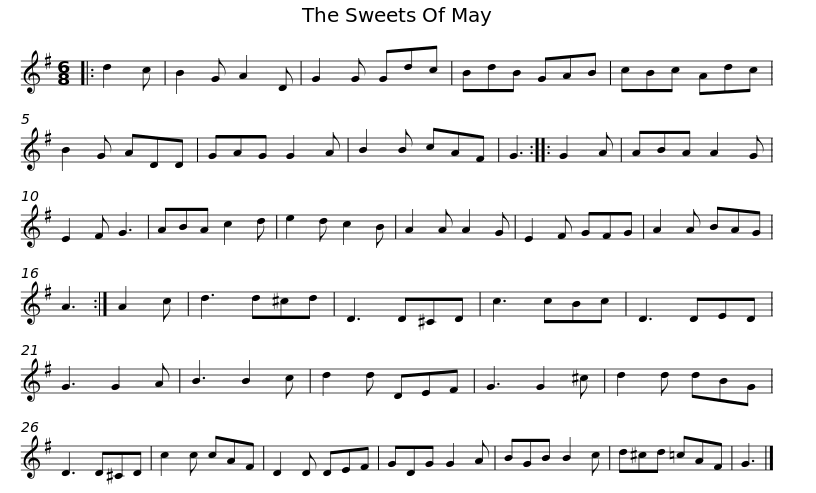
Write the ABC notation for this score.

X:1
L:1/8
M:6/8
I:linebreak $
K:G
V:1 treble
V:1
|: d2 c | B2 G A2 D | G2 G Gdc | BdB GAB | cBc Adc | %5
 B2 G ADD | GAG G2 A | B2 B cAF | G3 ::$ G2 A | %10
 ABA A2 G | E2 F G3 | ABA c2 d | e2 d c2 B | A2 A A2 G | %15
 E2 F GFG | A2 A BAG | A3 :| A2 c |$ d3 d^cd | %20
 D3 D^CD | c3 cBc | D3 DED | G3 G2 A | B3 B2 c | %25
 d2 d DEF | G3 G2 ^c | d2 d dBG |$ D3 D^CD | c2 c cAF | %30
 D2 D DEF | GDG G2 A | BGB B2 c | d^cd =cAF | G3 |] %35
